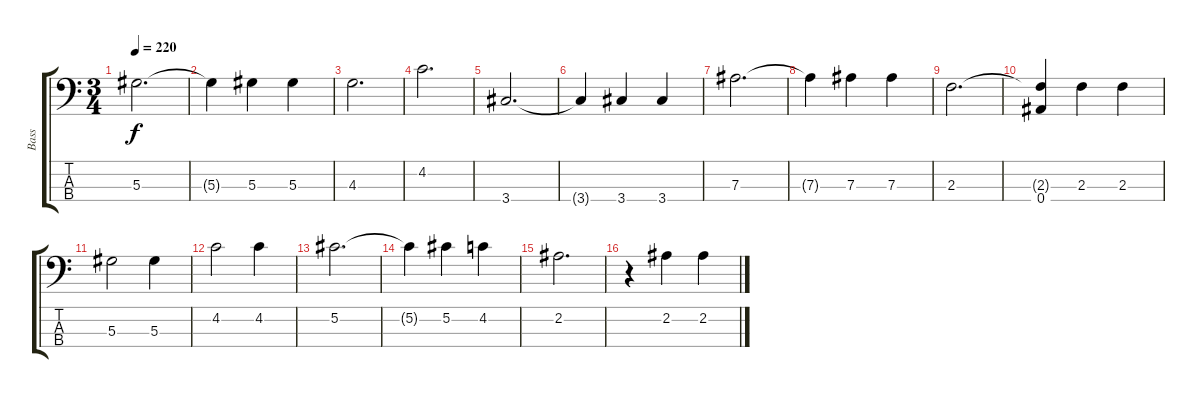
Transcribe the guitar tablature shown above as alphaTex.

\track ("Bass" "Bass") {instrument electricbasspick}
\staff {score tabs}
\tuning (Db3 Ab2 Eb2 Bb1) {hide}
\ts (3 4)
\tempo 220
\clef f4
\ks c
5.3.2{d dy f} |
5.3{t}.4 5.3.4 5.3.4 |
4.3.2{d} |
4.2.2{d} |
3.4.2{d} |
3.4{t}.4 3.4.4 3.4.4 |
7.3.2{d} |
7.3{t}.4 7.3.4 7.3.4 |
2.3.2{d} |
(2.3{t} 0.4).4 2.3.4 2.3.4 |
5.3.2 5.3.4 |
4.2.2 4.2.4 |
5.2.2{d} |
5.2{t}.4 5.2.4 4.2.4 |
2.2.2{d} |
r.4 2.2.4 2.2.4
